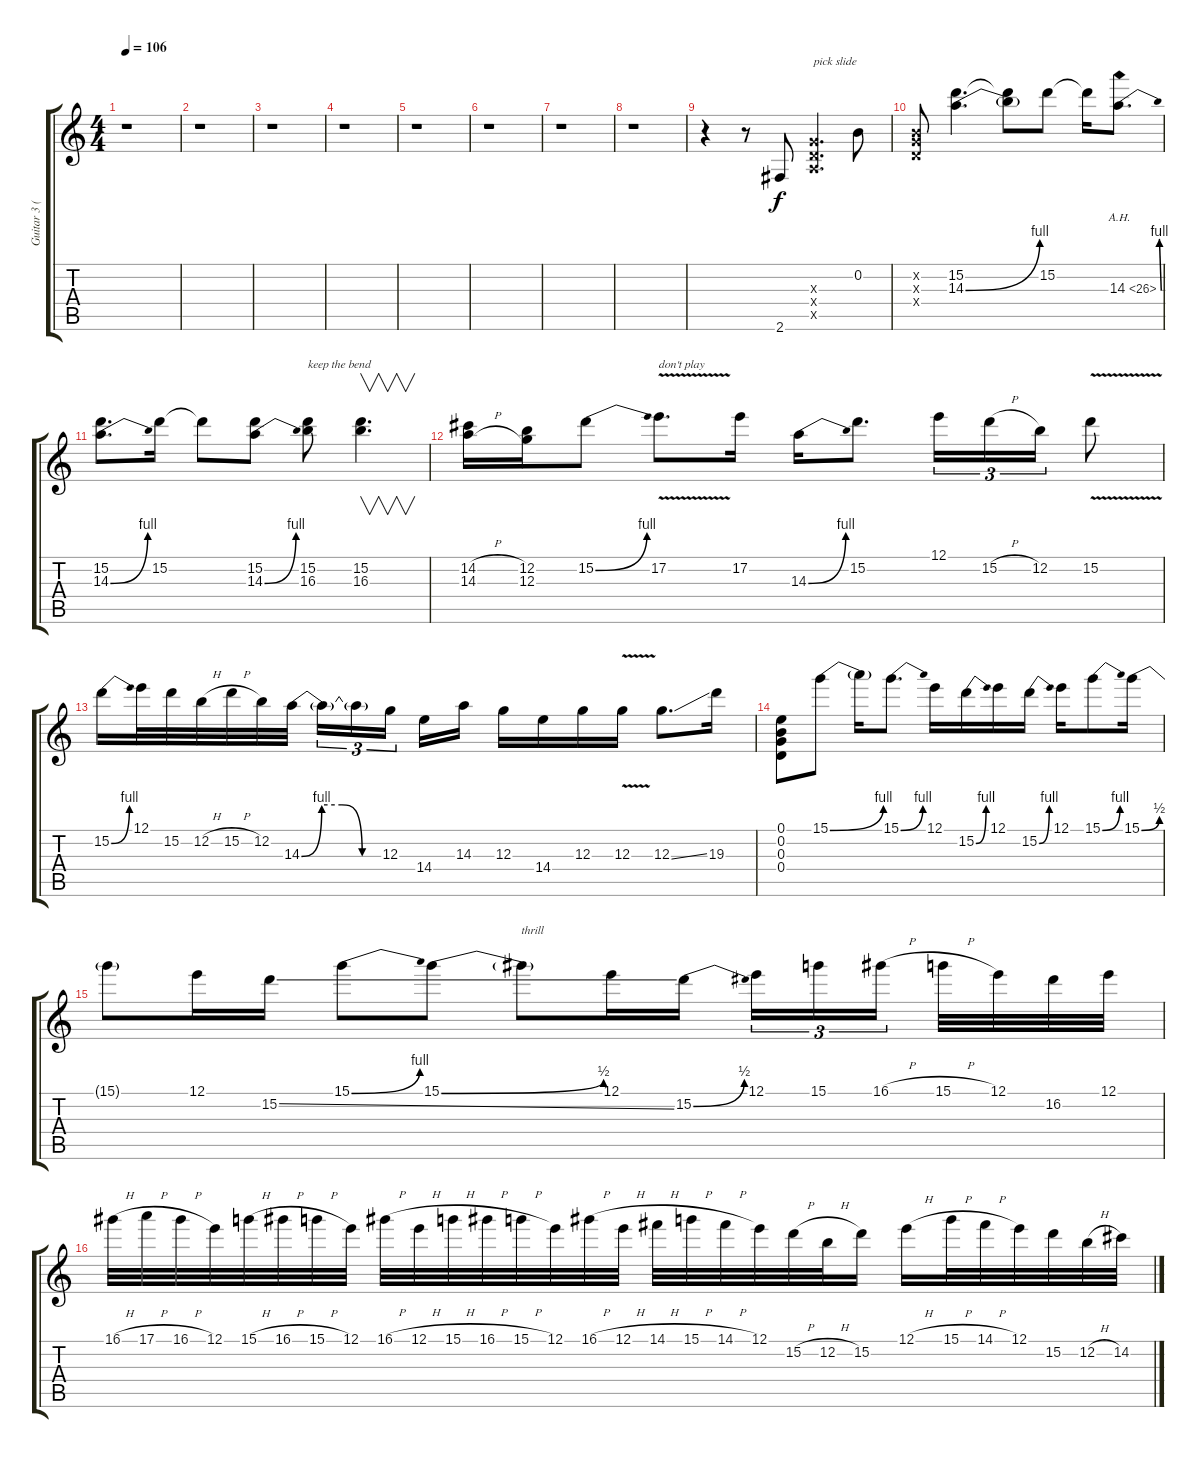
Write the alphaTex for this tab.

\track ("Guitar 3 (Solo)" "Guitar 3 (") {instrument distortionguitar}
\staff {score tabs}
\tuning (E4 B3 G3 D3 A2 E2) {hide}
\ts (4 4)
\tempo 106
\clef g2
\ks c
r.1{dy f} |
r.1 |
r.1 |
r.1 |
r.1 |
r.1 |
r.1 |
r.1 |
r.4 r.8 2.6.8 (0.3{x} 0.4{x} 0.5{x}).4{d txt "pick slide"} 0.2.8 |
(0.2{x} 0.3{x} 0.4{x}).8 (15.2 14.3{be (bend 0 0 60 4)}).4{d} (15.2{t} 14.3{t}).8 15.2.8 15.2{t}.16 14.3{be (bend 0 0 60 4) ah 12}.8{d} |
(15.2 14.3{be (bend 0 0 60 4)}).8{d} 15.2.16 15.2{t}.8 (15.2 14.3{be (bend 0 0 60 4)}).8 (15.2 16.3).8{txt "keep the bend"} (15.2 16.3).4{v d} |
(14.2{h} 14.3{h}).16 (12.2 12.3).16 15.2{be (bend 0 0 60 4)}.8 17.2{v}.8{d txt "don't play"} 17.2.16 14.3{be (bend 0 0 60 4)}.16 15.2.8{d} 12.1.16{tu (3 2)} 15.2{h}.16{tu (3 2)} 12.2.16{tu (3 2)} 15.2{v}.8 |
15.2{be (bend 0 0 60 4)}.16 12.1.32 15.2.32 12.2{h}.32 15.2{h}.32 12.2.32 14.3{be (custom 0 0 15 4 30 4 45 0 60 0)}.32 14.3{t}.16{tu (3 2)} 14.3{t}.16{tu (3 2)} 12.3.16{tu (3 2) beam splitsecondary} 14.4.16 14.3.16 12.3.16 14.4.16 12.3.16 12.3{v}.16 12.3{ss}.8{d} 19.3.16 |
(0.1 0.2 0.3 0.4).8 15.1{be (bend 0 0 60 4)}.8 15.1{t}.16 15.1{be (bend 0 0 60 4)}.8{d} 12.1.16 15.2{be (bend 0 0 60 4)}.16 12.1.16 15.2{be (bend 0 0 60 4)}.16 12.1.16 15.1{be (bend 0 0 60 4)}.8 15.1{be (bend 0 0 60 2)}.16 |
15.1{t}.8 12.1.16 15.2{ss}.16 15.1{be (bend 0 0 60 4)}.8 15.1{be (bend 0 0 60 2)}.8 15.1{t}.8{txt "thrill"} 12.1.16 15.2{be (bend 0 0 60 2)}.16 12.1.16{tu (3 2)} 15.1.16{tu (3 2)} 16.1{h}.16{tu (3 2) beam splitsecondary} 15.1{h}.32 12.1.32 16.2.32 12.1.32 |
16.1{h}.32 17.1{h}.32 16.1{h}.32 12.1.32 15.1{h}.32 16.1{h}.32 15.1{h}.32 12.1.32 16.1{h}.32 12.1{h}.32 15.1{h}.32 16.1{h}.32 15.1{h}.32 12.1.32 16.1{h}.32 12.1{h}.32 14.1{h}.32 15.1{h}.32 14.1{h}.32 12.1.32 15.2{h}.32 12.2{h}.32 15.2.16 12.1{h}.16 15.1{h}.32 14.1{h}.32 12.1.32 15.2.32 12.2{h}.32 14.2{h}.32
